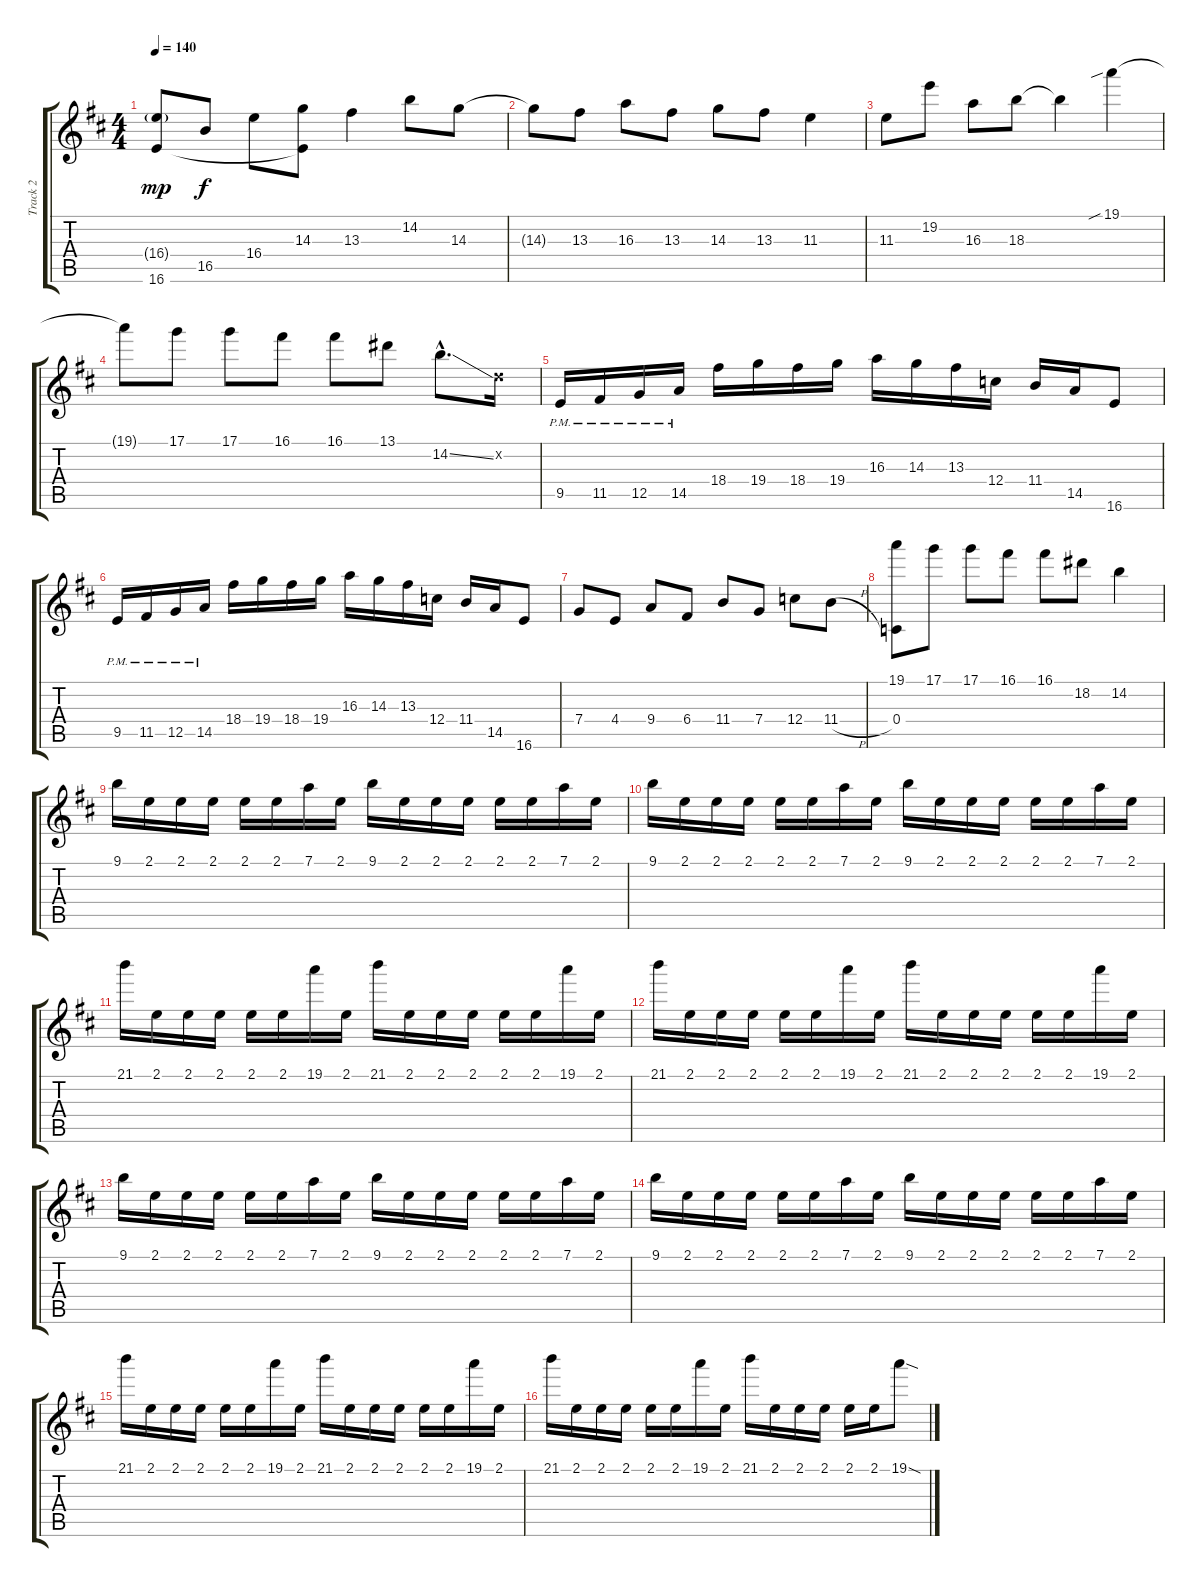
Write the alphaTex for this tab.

\track ("Track 2" "Track 2") {instrument distortionguitar}
\staff {score tabs}
\tuning (D4 A3 F3 C3 G2 C2) {hide}
\ts (4 4)
\tempo 140
\clef g2
\ks d
(16.4{g} 16.6).8{dy mp instrument distortionguitar} 16.5.8{dy f} 16.4.8 (14.3 16.6{t}).8 13.3.4 14.2.8 14.3.8 |
14.3{t}.8 13.3.8 16.3.8 13.3.8 14.3.8 13.3.8 11.3.4 |
11.3.8 19.2.8 16.3.8 18.3.8 18.3{t}.4 19.1{sib}.4 |
19.1{t}.8 17.1.8 17.1.8 16.1.8 16.1.8 13.1.8 14.2{ss hac}.8{d} 5.2{x}.16 |
9.5{pm}.16 11.5{pm}.16 12.5{pm}.16 14.5{pm}.16 18.4.16 19.4.16 18.4.16 19.4.16 16.3.16 14.3.16 13.3.16 12.4.16 11.4.16 14.5.16 16.6.8 |
9.5{pm}.16 11.5{pm}.16 12.5{pm}.16 14.5{pm}.16 18.4.16 19.4.16 18.4.16 19.4.16 16.3.16 14.3.16 13.3.16 12.4.16 11.4.16 14.5.16 16.6.8 |
7.4.8 4.4.8 9.4.8 6.4.8 11.4.8 7.4.8 12.4.8 11.4{h}.8 |
(19.1 0.4).8 17.1.8 17.1.8 16.1.8 16.1.8 18.2.8 14.2.4 |
9.1.16{instrument overdrivenguitar} 2.1.16 2.1.16 2.1.16 2.1.16 2.1.16 7.1.16 2.1.16 9.1.16 2.1.16 2.1.16 2.1.16 2.1.16 2.1.16 7.1.16 2.1.16 |
9.1.16 2.1.16 2.1.16 2.1.16 2.1.16 2.1.16 7.1.16 2.1.16 9.1.16 2.1.16 2.1.16 2.1.16 2.1.16 2.1.16 7.1.16 2.1.16 |
21.1.16 2.1.16 2.1.16 2.1.16 2.1.16 2.1.16 19.1.16 2.1.16 21.1.16 2.1.16 2.1.16 2.1.16 2.1.16 2.1.16 19.1.16 2.1.16 |
21.1.16 2.1.16 2.1.16 2.1.16 2.1.16 2.1.16 19.1.16 2.1.16 21.1.16 2.1.16 2.1.16 2.1.16 2.1.16 2.1.16 19.1.16 2.1.16 |
9.1.16{instrument overdrivenguitar} 2.1.16 2.1.16 2.1.16 2.1.16 2.1.16 7.1.16 2.1.16 9.1.16 2.1.16 2.1.16 2.1.16 2.1.16 2.1.16 7.1.16 2.1.16 |
9.1.16 2.1.16 2.1.16 2.1.16 2.1.16 2.1.16 7.1.16 2.1.16 9.1.16 2.1.16 2.1.16 2.1.16 2.1.16 2.1.16 7.1.16 2.1.16 |
21.1.16 2.1.16 2.1.16 2.1.16 2.1.16 2.1.16 19.1.16 2.1.16 21.1.16 2.1.16 2.1.16 2.1.16 2.1.16 2.1.16 19.1.16 2.1.16 |
21.1.16 2.1.16 2.1.16 2.1.16 2.1.16 2.1.16 19.1.16 2.1.16 21.1.16 2.1.16 2.1.16 2.1.16 2.1.16 2.1.16 19.1{sod}.8
